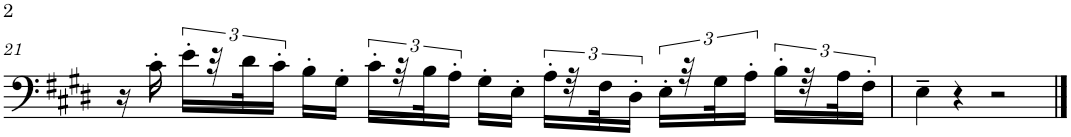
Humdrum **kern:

**kern
*part1
*staff1
*I"Trombone
*I'Tbn.
!!LO:PB:g=z
*clefF4
*k[f#c#g#d#]
*M4/4
*met(c)
=21
16r
16c#'\
24e'\LL
48r
48d#\J
24c#'\JJ
16B'\LL
16G#'\JJ
24c#'\LL
48r
48B\J
24A'\JJ
16G#'\LL
16E'\JJ
24A'\LL
48r
48F#\J
24D#'\JJ
24E'\LL
48r
48G#\J
24A'\JJ
24B'\LL
48r
48A\J
24F#'\JJ
=22
4E~\
4r
2r
==
*-
